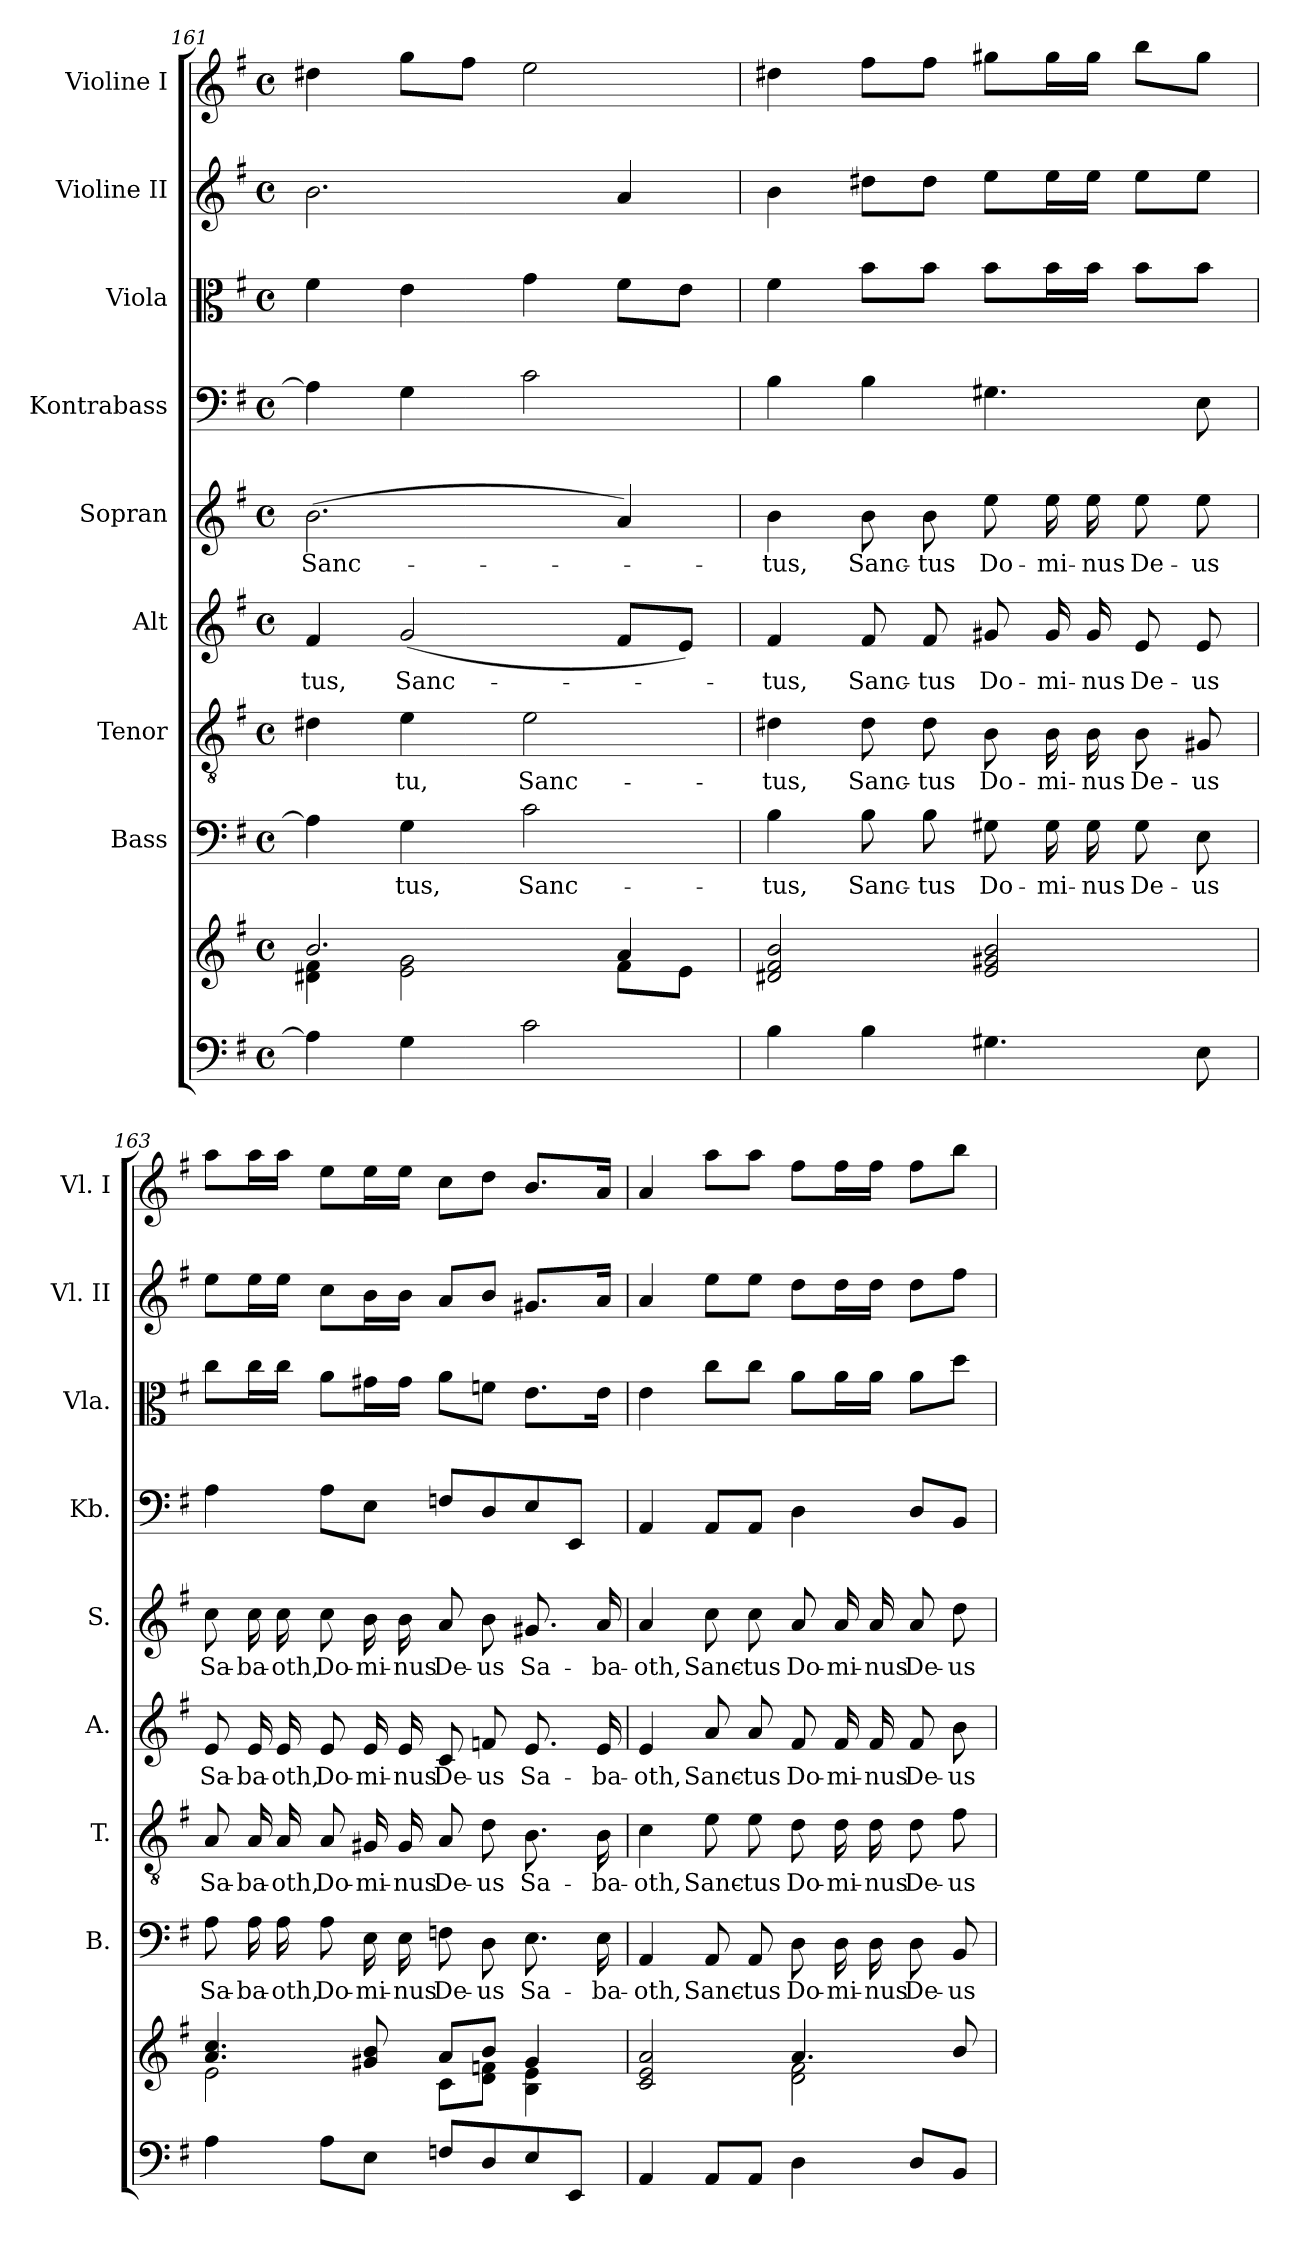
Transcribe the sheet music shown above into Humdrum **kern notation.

**kern	**kern	**kern	**text	**kern	**text	**kern	**text	**kern	**text	**kern	**kern	**kern	**kern
*part9	*part9	*part8	*part8	*part7	*part7	*part6	*part6	*part5	*part5	*part4	*part3	*part2	*part1
*staff10	*staff9	*staff8	*staff8	*staff7	*staff7	*staff6	*staff6	*staff5	*staff5	*staff4	*staff3	*staff2	*staff1
*	*	*I"Bass	*	*I"Tenor	*	*I"Alt	*	*I"Sopran	*	*I"Kontrabass	*I"Viola	*I"Violine II	*I"Violine I
*	*	*I'B.	*	*I'T.	*	*I'A.	*	*I'S.	*	*I'Kb.	*I'Vla.	*I'Vl. II	*I'Vl. I
*clefF4	*clefG2	*clefF4	*	*clefGv2	*	*clefG2	*	*clefG2	*	*clefF4	*clefC3	*clefG2	*clefG2
*	*	*	*	*	*	*	*	*	*	*ITrd7c12	*	*	*
*k[f#]	*k[f#]	*k[f#]	*	*k[f#]	*	*k[f#]	*	*k[f#]	*	*k[f#]	*k[f#]	*k[f#]	*k[f#]
*G:	*G:	*G:	*	*G:	*	*G:	*	*G:	*	*G:	*G:	*G:	*G:
*M4/4	*M4/4	*M4/4	*	*M4/4	*	*M4/4	*	*M4/4	*	*M4/4	*M4/4	*M4/4	*M4/4
*met(c)	*met(c)	*met(c)	*	*met(c)	*	*met(c)	*	*met(c)	*	*met(c)	*met(c)	*met(c)	*met(c)
=161	=161	=161	=161	=161	=161	=161	=161	=161	=161	=161	=161	=161	=161
*	*^	*	*	*	*	*	*	*	*	*	*	*	*
!	!	!	!	!	!	!	!	!LO:LY:b	!	!LO:LY:b	!	!	!	!
4A\]	2.b/	4d#X\ 4f#\	4A\]	.	4d#X\	.	4f#/	-tus,	(>2.b\	Sanc-	4AA\]	4f#\	2.b\	4dd#X\
!	!	!	!	!LO:LY:b	!	!LO:LY:b	!	!LO:LY:b	!	!	!	!	!	!
4G\	.	2e\ 2g\	4G\	-tus,	4e\	-tu,	(<2g/	Sanc-	.	.	4GG\	4e\	.	8gg\L
.	.	.	.	.	.	.	.	.	.	.	.	.	.	8ff#\J
!	!	!	!	!LO:LY:b	!	!LO:LY:b	!	!	!	!	!	!	!	!
2c\	.	.	2c\	Sanc-	2e\	Sanc-	.	.	.	.	2C\	4g\	.	2ee\
.	4a/	8f#\L	.	.	.	.	8f#/L	.	4a/)	.	.	8f#\L	4a/	.
.	.	8e\J	.	.	.	.	8e/J)	.	.	.	.	8e\J	.	.
!!LO:PB:g=z
=162	=162	=162	=162	=162	=162	=162	=162	=162	=162	=162	=162	=162	=162	=162
!	!	!	!	!LO:LY:b	!	!LO:LY:b	!	!LO:LY:b	!	!LO:LY:b	!	!	!	!
*	*v	*v	*	*	*	*	*	*	*	*	*	*	*	*
4B\	2d#X/ 2f#/ 2b/	4B\	-tus,	4d#X\	-tus,	4f#/	-tus,	4b\	-tus,	4BB\	4f#\	4b\	4dd#X\
!	!	!	!LO:LY:b	!	!LO:LY:b	!	!LO:LY:b	!	!LO:LY:b	!	!	!	!
4B\	.	8B\	Sanc-	8d#\	Sanc-	8f#/	Sanc-	8b\	Sanc-	4BB\	8b\L	8dd#X\L	8ff#\L
!	!	!	!LO:LY:b	!	!LO:LY:b	!	!LO:LY:b	!	!LO:LY:b	!	!	!	!
.	.	8B\	-tus	8d#\	-tus	8f#/	-tus	8b\	-tus	.	8b\J	8dd#\J	8ff#\J
!	!	!	!LO:LY:b	!	!LO:LY:b	!	!LO:LY:b	!	!LO:LY:b	!	!	!	!
4.G#X\	2e/ 2g#X/ 2b/	8G#X\	Do-	8B\	Do-	8g#X/	Do-	8ee\	Do-	4.GG#X\	8b\L	8ee\L	8gg#X\L
!	!	!	!LO:LY:b	!	!LO:LY:b	!	!LO:LY:b	!	!LO:LY:b	!	!	!	!
.	.	16G#\	-mi-	16B\	-mi-	16g#/	-mi-	16ee\	-mi-	.	16b\L	16ee\L	16gg#\L
!	!	!	!LO:LY:b	!	!LO:LY:b	!	!LO:LY:b	!	!LO:LY:b	!	!	!	!
.	.	16G#\	-nus	16B\	-nus	16g#/	-nus	16ee\	-nus	.	16b\JJ	16ee\JJ	16gg#\JJ
!	!	!	!LO:LY:b	!	!LO:LY:b	!	!LO:LY:b	!	!LO:LY:b	!	!	!	!
.	.	8G#\	De-	8B\	De-	8e/	De-	8ee\	De-	.	8b\L	8ee\L	8bb\L
!	!	!	!LO:LY:b	!	!LO:LY:b	!	!LO:LY:b	!	!LO:LY:b	!	!	!	!
8E\	.	8E\	-us	8G#X/	-us	8e/	-us	8ee\	-us	8EE\	8b\J	8ee\J	8gg#\J
=163	=163	=163	=163	=163	=163	=163	=163	=163	=163	=163	=163	=163	=163
*	*^	*	*	*	*	*	*	*	*	*	*	*	*
!	!	!	!	!LO:LY:b	!	!LO:LY:b	!	!LO:LY:b	!	!LO:LY:b	!	!	!	!
4A\	4.a/ 4.cc/	2e\	8A\	Sa-	8A/	Sa-	8e/	Sa-	8cc\	Sa-	4AA\	8cc\L	8ee\L	8aa\L
!	!	!	!	!LO:LY:b	!	!LO:LY:b	!	!LO:LY:b	!	!LO:LY:b	!	!	!	!
.	.	.	16A\	-ba-	16A/	-ba-	16e/	-ba-	16cc\	-ba-	.	16cc\L	16ee\L	16aa\L
!	!	!	!	!LO:LY:b	!	!LO:LY:b	!	!LO:LY:b	!	!LO:LY:b	!	!	!	!
.	.	.	16A\	-oth,	16A/	-oth,	16e/	-oth,	16cc\	-oth,	.	16cc\JJ	16ee\JJ	16aa\JJ
!	!	!	!	!LO:LY:b	!	!LO:LY:b	!	!LO:LY:b	!	!LO:LY:b	!	!	!	!
8A\L	.	.	8A\	Do-	8A/	Do-	8e/	Do-	8cc\	Do-	8AA\L	8a\L	8cc\L	8ee\L
!	!	!	!	!LO:LY:b	!	!LO:LY:b	!	!LO:LY:b	!	!LO:LY:b	!	!	!	!
8E\J	8g#X/ 8b/	.	16E\	-mi-	16G#X/	-mi-	16e/	-mi-	16b\	-mi-	8EE\J	16g#X\L	16b\L	16ee\L
!	!	!	!	!LO:LY:b	!	!LO:LY:b	!	!LO:LY:b	!	!LO:LY:b	!	!	!	!
.	.	.	16E\	-nus	16G#/	-nus	16e/	-nus	16b\	-nus	.	16g#\JJ	16b\JJ	16ee\JJ
!	!	!	!	!LO:LY:b	!	!LO:LY:b	!	!LO:LY:b	!	!LO:LY:b	!	!	!	!
8Fn/L	8a/L	8c\L	8Fn\	De-	8A/	De-	8c/	De-	8a/	De-	8FFn/L	8a\L	8a/L	8cc\L
!	!	!	!	!LO:LY:b	!	!LO:LY:b	!	!LO:LY:b	!	!LO:LY:b	!	!	!	!
8D/	8b/J	8d\ 8fn\J	8D\	-us	8d\	-us	8fn/	-us	8b\	-us	8DD/	8fn\J	8b/J	8dd\J
!	!	!	!	!LO:LY:b	!	!LO:LY:b	!	!LO:LY:b	!	!LO:LY:b	!	!	!	!
8E/	4g#/	4B\ 4e\	8.E\	Sa-	8.B\	Sa-	8.e/	Sa-	8.g#X/	Sa-	8EE/	8.e\L	8.g#X/L	8.b/L
8EE/J	.	.	.	.	.	.	.	.	.	.	8EEE/J	.	.	.
!	!	!	!	!LO:LY:b	!	!LO:LY:b	!	!LO:LY:b	!	!LO:LY:b	!	!	!	!
.	.	.	16E\	-ba-	16B\	-ba-	16e/	-ba-	16a/	-ba-	.	16e\Jk	16a/Jk	16a/Jk
!!LO:PB:g=z
=164	=164	=164	=164	=164	=164	=164	=164	=164	=164	=164	=164	=164	=164	=164
!	!	!	!	!LO:LY:b	!	!LO:LY:b	!	!LO:LY:b	!	!LO:LY:b	!	!	!	!
4AA/	2c/ 2e/ 2a/	2ryy	4AA/	-oth,	4c\	-oth,	4e/	-oth,	4a/	-oth,	4AAA/	4e\	4a/	4a/
!	!	!	!	!LO:LY:b	!	!LO:LY:b	!	!LO:LY:b	!	!LO:LY:b	!	!	!	!
8AA/L	.	.	8AA/	Sanc-	8e\	Sanc-	8a/	Sanc-	8cc\	Sanc-	8AAA/L	8cc\L	8ee\L	8aa\L
!	!	!	!	!LO:LY:b	!	!LO:LY:b	!	!LO:LY:b	!	!LO:LY:b	!	!	!	!
8AA/J	.	.	8AA/	-tus	8e\	-tus	8a/	-tus	8cc\	-tus	8AAA/J	8cc\J	8ee\J	8aa\J
!	!	!	!	!LO:LY:b	!	!LO:LY:b	!	!LO:LY:b	!	!LO:LY:b	!	!	!	!
4D\	4.a/	2d\ 2f#\	8D\	Do-	8d\	Do-	8f#/	Do-	8a/	Do-	4DD\	8a\L	8dd\L	8ff#\L
!	!	!	!	!LO:LY:b	!	!LO:LY:b	!	!LO:LY:b	!	!LO:LY:b	!	!	!	!
.	.	.	16D\	-mi-	16d\	-mi-	16f#/	-mi-	16a/	-mi-	.	16a\L	16dd\L	16ff#\L
!	!	!	!	!LO:LY:b	!	!LO:LY:b	!	!LO:LY:b	!	!LO:LY:b	!	!	!	!
.	.	.	16D\	-nus	16d\	-nus	16f#/	-nus	16a/	-nus	.	16a\JJ	16dd\JJ	16ff#\JJ
!	!	!	!	!LO:LY:b	!	!LO:LY:b	!	!LO:LY:b	!	!LO:LY:b	!	!	!	!
8D/L	.	.	8D\	De-	8d\	De-	8f#/	De-	8a/	De-	8DD/L	8a\L	8dd\L	8ff#\L
!	!	!	!	!LO:LY:b	!	!LO:LY:b	!	!LO:LY:b	!	!LO:LY:b	!	!	!	!
8BB/J	8b/	.	8BB/	-us	8f#\	-us	8b\	-us	8dd\	-us	8BBB/J	8dd\J	8ff#\J	8bb\J
*	*v	*v	*	*	*	*	*	*	*	*	*	*	*	*
=	=	=	=	=	=	=	=	=	=	=	=	=	=
*-	*-	*-	*-	*-	*-	*-	*-	*-	*-	*-	*-	*-	*-
